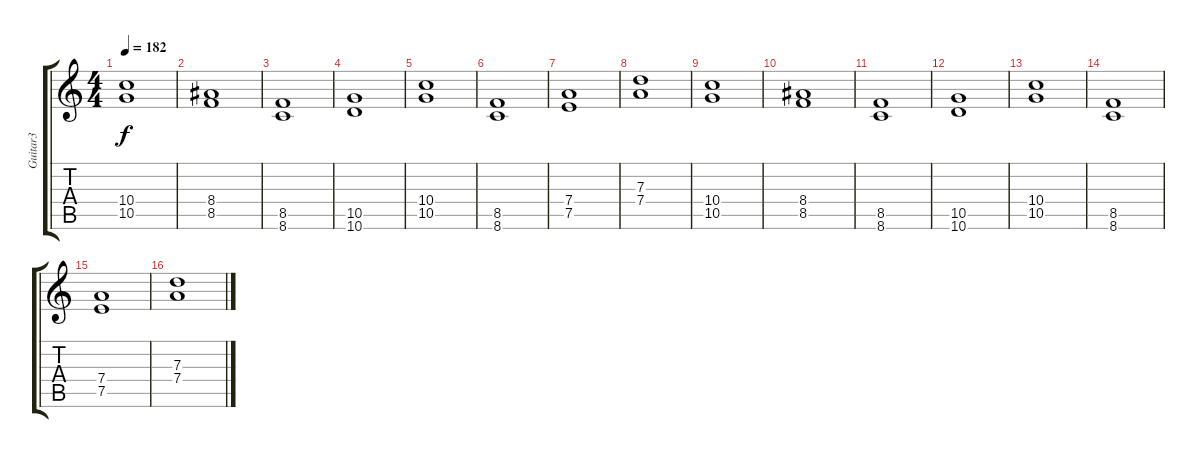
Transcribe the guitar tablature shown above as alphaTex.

\track ("Guitar3" "Guitar3") {instrument overdrivenguitar}
\staff {score tabs}
\tuning (E4 B3 G3 D3 A2 E2) {hide}
\ts (4 4)
\tempo 182
\clef g2
\ks c
(10.4 10.5).1{dy f} |
(8.4 8.5).1 |
(8.5 8.6).1 |
(10.5 10.6).1 |
(10.4 10.5).1 |
(8.5 8.6).1 |
(7.4 7.5).1 |
(7.3 7.4).1 |
(10.4 10.5).1 |
(8.4 8.5).1 |
(8.5 8.6).1 |
(10.5 10.6).1 |
(10.4 10.5).1 |
(8.5 8.6).1 |
(7.4 7.5).1 |
(7.3 7.4).1
